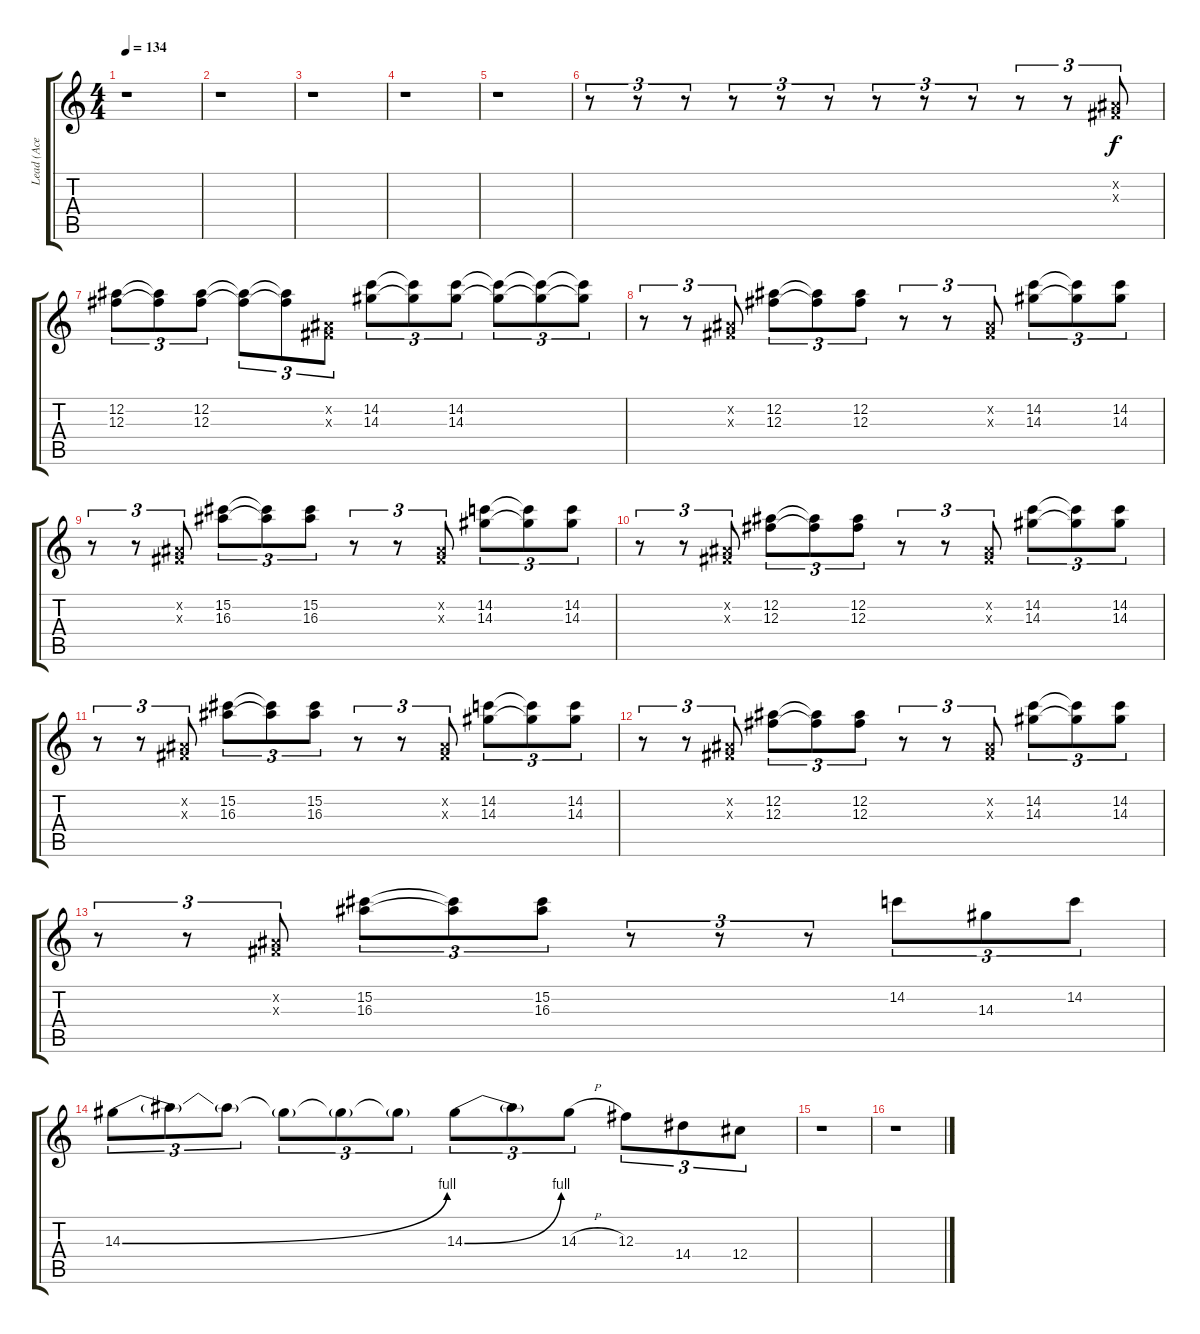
\track ("Lead (Ace Frehley)" "Lead (Ace ") {instrument distortionguitar}
\staff {score tabs}
\tuning (Eb4 Bb3 Gb3 Db3 Ab2 Eb2) {hide}
\ts (4 4)
\tempo 134
\clef g2
\ks c
r.1{dy f} |
r.1 |
r.1 |
r.1 |
r.1 |
r.8{tu (3 2)} r.8{tu (3 2)} r.8{tu (3 2)} r.8{tu (3 2)} r.8{tu (3 2)} r.8{tu (3 2)} r.8{tu (3 2)} r.8{tu (3 2)} r.8{tu (3 2)} r.8{tu (3 2)} r.8{tu (3 2)} (0.2{x} 0.3{x}).8{tu (3 2)} |
(12.2 12.3).8{tu (3 2)} (12.2{t} 12.3{t}).8{tu (3 2)} (12.2 12.3).8{tu (3 2)} (12.2{t} 12.3{t}).8{tu (3 2)} (12.2{t} 12.3{t}).8{tu (3 2)} (0.2{x} 0.3{x}).8{tu (3 2)} (14.2 14.3).8{tu (3 2)} (14.2{t} 14.3{t}).8{tu (3 2)} (14.2 14.3).8{tu (3 2)} (14.2{t} 14.3{t}).8{tu (3 2)} (14.2{t} 14.3{t}).8{tu (3 2)} (14.2{t} 14.3{t}).8{tu (3 2)} |
r.8{tu (3 2)} r.8{tu (3 2)} (0.2{x} 0.3{x}).8{tu (3 2)} (12.2 12.3).8{tu (3 2)} (12.2{t} 12.3{t}).8{tu (3 2)} (12.2 12.3).8{tu (3 2)} r.8{tu (3 2)} r.8{tu (3 2)} (0.2{x} 0.3{x}).8{tu (3 2)} (14.2 14.3).8{tu (3 2)} (14.2{t} 14.3{t}).8{tu (3 2)} (14.2 14.3).8{tu (3 2)} |
r.8{tu (3 2)} r.8{tu (3 2)} (0.2{x} 0.3{x}).8{tu (3 2)} (15.2 16.3).8{tu (3 2)} (15.2{t} 16.3{t}).8{tu (3 2)} (15.2 16.3).8{tu (3 2)} r.8{tu (3 2)} r.8{tu (3 2)} (0.2{x} 0.3{x}).8{tu (3 2)} (14.2 14.3).8{tu (3 2)} (14.2{t} 14.3{t}).8{tu (3 2)} (14.2 14.3).8{tu (3 2)} |
r.8{tu (3 2)} r.8{tu (3 2)} (0.2{x} 0.3{x}).8{tu (3 2)} (12.2 12.3).8{tu (3 2)} (12.2{t} 12.3{t}).8{tu (3 2)} (12.2 12.3).8{tu (3 2)} r.8{tu (3 2)} r.8{tu (3 2)} (0.2{x} 0.3{x}).8{tu (3 2)} (14.2 14.3).8{tu (3 2)} (14.2{t} 14.3{t}).8{tu (3 2)} (14.2 14.3).8{tu (3 2)} |
r.8{tu (3 2)} r.8{tu (3 2)} (0.2{x} 0.3{x}).8{tu (3 2)} (15.2 16.3).8{tu (3 2)} (15.2{t} 16.3{t}).8{tu (3 2)} (15.2 16.3).8{tu (3 2)} r.8{tu (3 2)} r.8{tu (3 2)} (0.2{x} 0.3{x}).8{tu (3 2)} (14.2 14.3).8{tu (3 2)} (14.2{t} 14.3{t}).8{tu (3 2)} (14.2 14.3).8{tu (3 2)} |
r.8{tu (3 2)} r.8{tu (3 2)} (0.2{x} 0.3{x}).8{tu (3 2)} (12.2 12.3).8{tu (3 2)} (12.2{t} 12.3{t}).8{tu (3 2)} (12.2 12.3).8{tu (3 2)} r.8{tu (3 2)} r.8{tu (3 2)} (0.2{x} 0.3{x}).8{tu (3 2)} (14.2 14.3).8{tu (3 2)} (14.2{t} 14.3{t}).8{tu (3 2)} (14.2 14.3).8{tu (3 2)} |
r.8{tu (3 2)} r.8{tu (3 2)} (0.2{x} 0.3{x}).8{tu (3 2)} (15.2 16.3).8{tu (3 2)} (15.2{t} 16.3{t}).8{tu (3 2)} (15.2 16.3).8{tu (3 2)} r.8{tu (3 2)} r.8{tu (3 2)} r.8{tu (3 2)} 14.2.8{tu (3 2)} 14.3.8{tu (3 2)} 14.2.8{tu (3 2)} |
14.3{be (bend 0 0 60 4)}.8{tu (3 2)} 14.3{t}.8{tu (3 2)} 14.3{t}.8{tu (3 2)} 14.3{t}.8{tu (3 2)} 14.3{t}.8{tu (3 2)} 14.3{t}.8{tu (3 2)} 14.3{be (bend 0 0 60 4)}.8{tu (3 2)} 14.3{t}.8{tu (3 2)} 14.3{h}.8{tu (3 2)} 12.3.8{tu (3 2)} 14.4.8{tu (3 2)} 12.4.8{tu (3 2)} |
r.1 |
r.1
